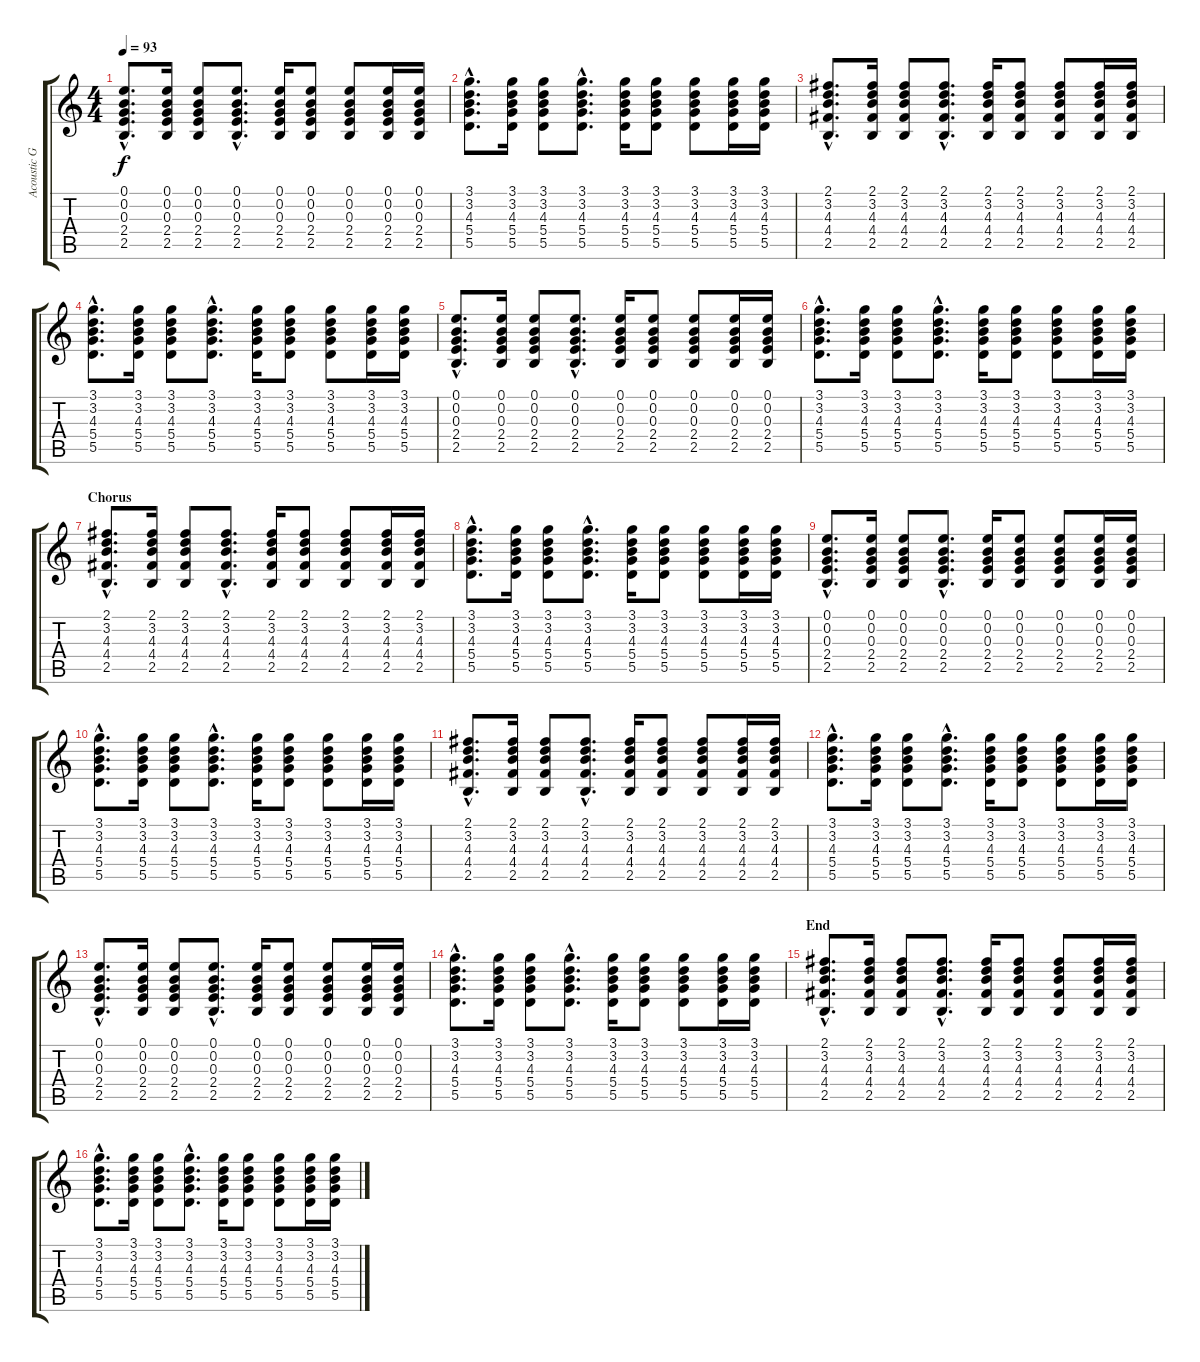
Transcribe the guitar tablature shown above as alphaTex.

\track ("Acoustic Guitar (Fran)" "Acoustic G") {instrument acousticguitarsteel}
\staff {score tabs}
\tuning (E4 B3 G3 D3 A2 E2) {hide}
\ts (4 4)
\tempo 93
\clef g2
\ks c
(0.1{hac} 0.2{hac} 0.3{hac} 2.4{hac} 2.5{hac}).8{d dy f} (0.1 0.2 0.3 2.4 2.5).16 (0.1 0.2 0.3 2.4 2.5).8 (0.1{hac} 0.2{hac} 0.3{hac} 2.4{hac} 2.5{hac}).8{d} (0.1 0.2 0.3 2.4 2.5).16 (0.1 0.2 0.3 2.4 2.5).8 (0.1 0.2 0.3 2.4 2.5).8 (0.1 0.2 0.3 2.4 2.5).16 (0.1 0.2 0.3 2.4 2.5).16 |
(3.1{hac} 3.2{hac} 4.3{hac} 5.4{hac} 5.5{hac}).8{d} (3.1 3.2 4.3 5.4 5.5).16 (3.1 3.2 4.3 5.4 5.5).8 (3.1{hac} 3.2{hac} 4.3{hac} 5.4{hac} 5.5{hac}).8{d} (3.1 3.2 4.3 5.4 5.5).16 (3.1 3.2 4.3 5.4 5.5).8 (3.1 3.2 4.3 5.4 5.5).8 (3.1 3.2 4.3 5.4 5.5).16 (3.1 3.2 4.3 5.4 5.5).16 |
(2.1{hac} 3.2{hac} 4.3{hac} 4.4{hac} 2.5{hac}).8{d} (2.1 3.2 4.3 4.4 2.5).16 (2.1 3.2 4.3 4.4 2.5).8 (2.1{hac} 3.2{hac} 4.3{hac} 4.4{hac} 2.5{hac}).8{d} (2.1 3.2 4.3 4.4 2.5).16 (2.1 3.2 4.3 4.4 2.5).8 (2.1 3.2 4.3 4.4 2.5).8 (2.1 3.2 4.3 4.4 2.5).16 (2.1 3.2 4.3 4.4 2.5).16 |
(3.1{hac} 3.2{hac} 4.3{hac} 5.4{hac} 5.5{hac}).8{d} (3.1 3.2 4.3 5.4 5.5).16 (3.1 3.2 4.3 5.4 5.5).8 (3.1{hac} 3.2{hac} 4.3{hac} 5.4{hac} 5.5{hac}).8{d} (3.1 3.2 4.3 5.4 5.5).16 (3.1 3.2 4.3 5.4 5.5).8 (3.1 3.2 4.3 5.4 5.5).8 (3.1 3.2 4.3 5.4 5.5).16 (3.1 3.2 4.3 5.4 5.5).16 |
(0.1{hac} 0.2{hac} 0.3{hac} 2.4{hac} 2.5{hac}).8{d} (0.1 0.2 0.3 2.4 2.5).16 (0.1 0.2 0.3 2.4 2.5).8 (0.1{hac} 0.2{hac} 0.3{hac} 2.4{hac} 2.5{hac}).8{d} (0.1 0.2 0.3 2.4 2.5).16 (0.1 0.2 0.3 2.4 2.5).8 (0.1 0.2 0.3 2.4 2.5).8 (0.1 0.2 0.3 2.4 2.5).16 (0.1 0.2 0.3 2.4 2.5).16 |
(3.1{hac} 3.2{hac} 4.3{hac} 5.4{hac} 5.5{hac}).8{d} (3.1 3.2 4.3 5.4 5.5).16 (3.1 3.2 4.3 5.4 5.5).8 (3.1{hac} 3.2{hac} 4.3{hac} 5.4{hac} 5.5{hac}).8{d} (3.1 3.2 4.3 5.4 5.5).16 (3.1 3.2 4.3 5.4 5.5).8 (3.1 3.2 4.3 5.4 5.5).8 (3.1 3.2 4.3 5.4 5.5).16 (3.1 3.2 4.3 5.4 5.5).16 |
\section ("" "Chorus")
(2.1{hac} 3.2{hac} 4.3{hac} 4.4{hac} 2.5{hac}).8{d} (2.1 3.2 4.3 4.4 2.5).16 (2.1 3.2 4.3 4.4 2.5).8 (2.1{hac} 3.2{hac} 4.3{hac} 4.4{hac} 2.5{hac}).8{d} (2.1 3.2 4.3 4.4 2.5).16 (2.1 3.2 4.3 4.4 2.5).8 (2.1 3.2 4.3 4.4 2.5).8 (2.1 3.2 4.3 4.4 2.5).16 (2.1 3.2 4.3 4.4 2.5).16 |
(3.1{hac} 3.2{hac} 4.3{hac} 5.4{hac} 5.5{hac}).8{d} (3.1 3.2 4.3 5.4 5.5).16 (3.1 3.2 4.3 5.4 5.5).8 (3.1{hac} 3.2{hac} 4.3{hac} 5.4{hac} 5.5{hac}).8{d} (3.1 3.2 4.3 5.4 5.5).16 (3.1 3.2 4.3 5.4 5.5).8 (3.1 3.2 4.3 5.4 5.5).8 (3.1 3.2 4.3 5.4 5.5).16 (3.1 3.2 4.3 5.4 5.5).16 |
(0.1{hac} 0.2{hac} 0.3{hac} 2.4{hac} 2.5{hac}).8{d} (0.1 0.2 0.3 2.4 2.5).16 (0.1 0.2 0.3 2.4 2.5).8 (0.1{hac} 0.2{hac} 0.3{hac} 2.4{hac} 2.5{hac}).8{d} (0.1 0.2 0.3 2.4 2.5).16 (0.1 0.2 0.3 2.4 2.5).8 (0.1 0.2 0.3 2.4 2.5).8 (0.1 0.2 0.3 2.4 2.5).16 (0.1 0.2 0.3 2.4 2.5).16 |
(3.1{hac} 3.2{hac} 4.3{hac} 5.4{hac} 5.5{hac}).8{d} (3.1 3.2 4.3 5.4 5.5).16 (3.1 3.2 4.3 5.4 5.5).8 (3.1{hac} 3.2{hac} 4.3{hac} 5.4{hac} 5.5{hac}).8{d} (3.1 3.2 4.3 5.4 5.5).16 (3.1 3.2 4.3 5.4 5.5).8 (3.1 3.2 4.3 5.4 5.5).8 (3.1 3.2 4.3 5.4 5.5).16 (3.1 3.2 4.3 5.4 5.5).16 |
(2.1{hac} 3.2{hac} 4.3{hac} 4.4{hac} 2.5{hac}).8{d} (2.1 3.2 4.3 4.4 2.5).16 (2.1 3.2 4.3 4.4 2.5).8 (2.1{hac} 3.2{hac} 4.3{hac} 4.4{hac} 2.5{hac}).8{d} (2.1 3.2 4.3 4.4 2.5).16 (2.1 3.2 4.3 4.4 2.5).8 (2.1 3.2 4.3 4.4 2.5).8 (2.1 3.2 4.3 4.4 2.5).16 (2.1 3.2 4.3 4.4 2.5).16 |
(3.1{hac} 3.2{hac} 4.3{hac} 5.4{hac} 5.5{hac}).8{d} (3.1 3.2 4.3 5.4 5.5).16 (3.1 3.2 4.3 5.4 5.5).8 (3.1{hac} 3.2{hac} 4.3{hac} 5.4{hac} 5.5{hac}).8{d} (3.1 3.2 4.3 5.4 5.5).16 (3.1 3.2 4.3 5.4 5.5).8 (3.1 3.2 4.3 5.4 5.5).8 (3.1 3.2 4.3 5.4 5.5).16 (3.1 3.2 4.3 5.4 5.5).16 |
(0.1{hac} 0.2{hac} 0.3{hac} 2.4{hac} 2.5{hac}).8{d} (0.1 0.2 0.3 2.4 2.5).16 (0.1 0.2 0.3 2.4 2.5).8 (0.1{hac} 0.2{hac} 0.3{hac} 2.4{hac} 2.5{hac}).8{d} (0.1 0.2 0.3 2.4 2.5).16 (0.1 0.2 0.3 2.4 2.5).8 (0.1 0.2 0.3 2.4 2.5).8 (0.1 0.2 0.3 2.4 2.5).16 (0.1 0.2 0.3 2.4 2.5).16 |
(3.1{hac} 3.2{hac} 4.3{hac} 5.4{hac} 5.5{hac}).8{d} (3.1 3.2 4.3 5.4 5.5).16 (3.1 3.2 4.3 5.4 5.5).8 (3.1{hac} 3.2{hac} 4.3{hac} 5.4{hac} 5.5{hac}).8{d} (3.1 3.2 4.3 5.4 5.5).16 (3.1 3.2 4.3 5.4 5.5).8 (3.1 3.2 4.3 5.4 5.5).8 (3.1 3.2 4.3 5.4 5.5).16 (3.1 3.2 4.3 5.4 5.5).16 |
\section ("" "End")
(2.1{hac} 3.2{hac} 4.3{hac} 4.4{hac} 2.5{hac}).8{d} (2.1 3.2 4.3 4.4 2.5).16 (2.1 3.2 4.3 4.4 2.5).8 (2.1{hac} 3.2{hac} 4.3{hac} 4.4{hac} 2.5{hac}).8{d} (2.1 3.2 4.3 4.4 2.5).16 (2.1 3.2 4.3 4.4 2.5).8 (2.1 3.2 4.3 4.4 2.5).8 (2.1 3.2 4.3 4.4 2.5).16 (2.1 3.2 4.3 4.4 2.5).16 |
(3.1{hac} 3.2{hac} 4.3{hac} 5.4{hac} 5.5{hac}).8{d} (3.1 3.2 4.3 5.4 5.5).16 (3.1 3.2 4.3 5.4 5.5).8 (3.1{hac} 3.2{hac} 4.3{hac} 5.4{hac} 5.5{hac}).8{d} (3.1 3.2 4.3 5.4 5.5).16 (3.1 3.2 4.3 5.4 5.5).8 (3.1 3.2 4.3 5.4 5.5).8 (3.1 3.2 4.3 5.4 5.5).16 (3.1 3.2 4.3 5.4 5.5).16
